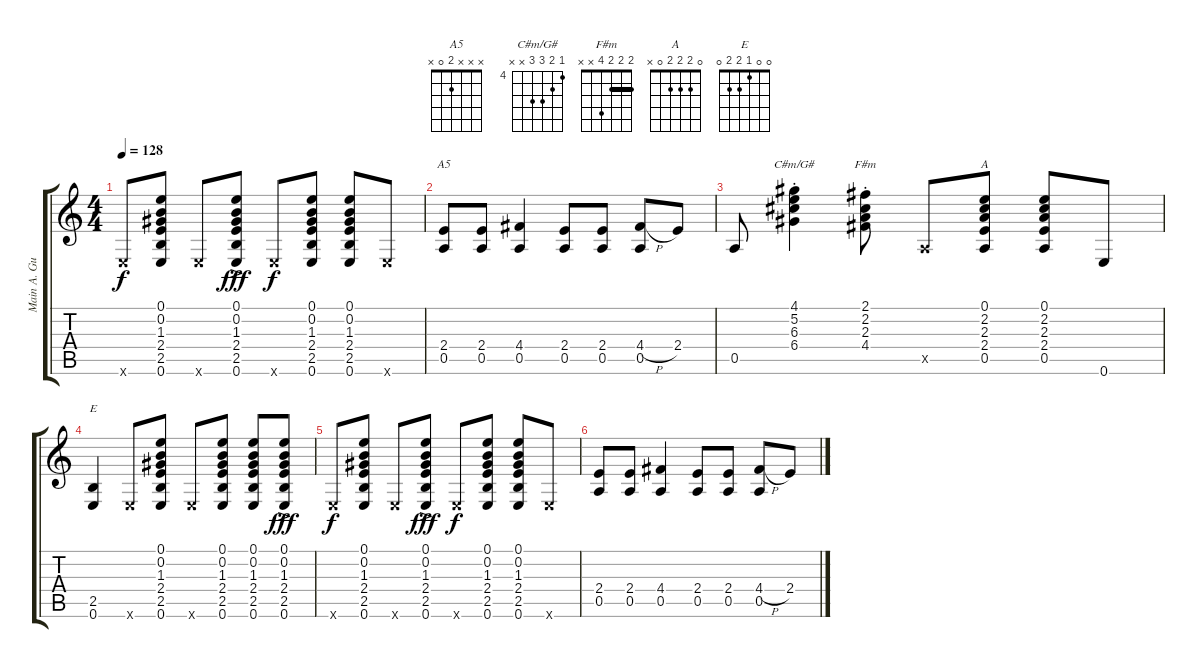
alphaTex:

\track ("Main A. Guitar" "Main A. Gu") {instrument acousticguitarsteel}
\staff {score tabs}
\tuning (E4 B3 G3 D3 A2 E2) {hide}
\chord ("A5" x x x 2 0 x)
\chord ("C#m/G#" 4 5 6 6 x x) {firstfret 4}
\chord ("F#m" 2 2 2 4 x x) {barre 2}
\chord ("A" 0 2 2 2 0 x)
\chord ("E" 0 0 1 2 2 0)
\ts (4 4)
\tempo 128
\clef g2
\ks c
0.6{x}.8{dy f} (0.1 0.2 1.3 2.4 2.5 0.6).8 0.6{x}.8 (0.1{ac} 0.2{ac} 1.3{ac} 2.4{ac} 2.5{ac} 0.6{ac}).8{dy fff} 0.6{x}.8{dy f} (0.1 0.2 1.3 2.4 2.5 0.6).8 (0.1 0.2 1.3 2.4 2.5 0.6).8 0.6{x}.8 |
(2.4 0.5).8{ch "A5"} (2.4 0.5).8 (4.4 0.5).4 (2.4 0.5).8 (2.4 0.5).8 (4.4{h} 0.5).8 2.4.8 |
0.5.8{volume 0} (4.1{st} 5.2{st} 6.3{st} 6.4{st}).4{ch "C#m/G#"} (2.1{st} 2.2{st} 2.3{st} 4.4{st}).8{ch "F#m"} 0.5{x}.8 (0.1 2.2 2.3 2.4 0.5).8{ch "A"} (0.1 2.2 2.3 2.4 0.5).8 0.6.8 |
(2.5 0.6).4{ch "E"} 0.6{x}.8 (0.1 0.2 1.3 2.4 2.5 0.6).8 0.6{x}.8 (0.1 0.2 1.3 2.4 2.5 0.6).8 (0.1 0.2 1.3 2.4 2.5 0.6).8 (0.1{ac} 0.2{ac} 1.3{ac} 2.4{ac} 2.5{ac} 0.6{ac}).8{dy fff} |
0.6{x}.8{dy f} (0.1 0.2 1.3 2.4 2.5 0.6).8 0.6{x}.8 (0.1{ac} 0.2{ac} 1.3{ac} 2.4{ac} 2.5{ac} 0.6{ac}).8{dy fff} 0.6{x}.8{dy f} (0.1 0.2 1.3 2.4 2.5 0.6).8 (0.1 0.2 1.3 2.4 2.5 0.6).8 0.6{x}.8 |
(2.4 0.5).8 (2.4 0.5).8 (4.4 0.5).4 (2.4 0.5).8 (2.4 0.5).8 (4.4{h} 0.5).8 2.4.8
